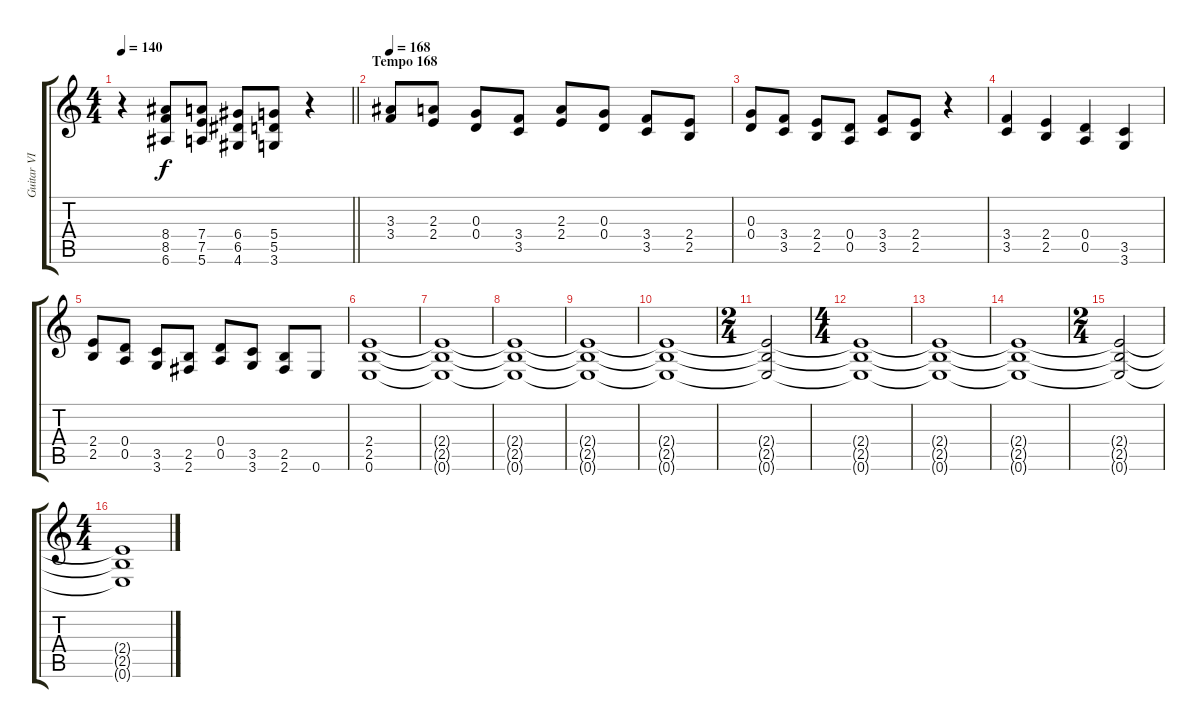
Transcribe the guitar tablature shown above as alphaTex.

\track ("Guitar VI Distortion" "Guitar VI ") {instrument distortionguitar}
\staff {score tabs}
\tuning (E4 B3 G3 D3 A2 E2) {hide}
\ts (4 4)
\tempo 140
\clef g2
\barLineRight lightlight
\ks c
r.4{dy f} (8.4 8.5 6.6).8 (7.4 7.5 5.6).8 (6.4 6.5 4.6).8 (5.4 5.5 3.6).8 r.4 |
\section ("" "Tempo 168")
\tempo 168
(3.3 3.4).8 (2.3 2.4).8 (0.3 0.4).8 (3.4 3.5).8 (2.3 2.4).8 (0.3 0.4).8 (3.4 3.5).8 (2.4 2.5).8 |
(0.3 0.4).8 (3.4 3.5).8 (2.4 2.5).8 (0.4 0.5).8 (3.4 3.5).8 (2.4 2.5).8 r.4 |
(3.4 3.5).4 (2.4 2.5).4 (0.4 0.5).4 (3.5 3.6).4 |
(2.4 2.5).8 (0.4 0.5).8 (3.5 3.6).8 (2.5 2.6).8 (0.4 0.5).8 (3.5 3.6).8 (2.5 2.6).8 0.6.8 |
(2.4 2.5 0.6).1{volume 14} |
(2.4{t} 2.5{t} 0.6{t}).1 |
(2.4{t} 2.5{t} 0.6{t}).1{volume 12} |
(2.4{t} 2.5{t} 0.6{t}).1 |
(2.4{t} 2.5{t} 0.6{t}).1{volume 10} |
\ts (2 4)
(2.4{t} 2.5{t} 0.6{t}).2 |
\ts (4 4)
(2.4{t} 2.5{t} 0.6{t}).1{volume 8} |
(2.4{t} 2.5{t} 0.6{t}).1 |
(2.4{t} 2.5{t} 0.6{t}).1{volume 6} |
\ts (2 4)
(2.4{t} 2.5{t} 0.6{t}).2 |
\ts (4 4)
(2.4{t} 2.5{t} 0.6{t}).1
